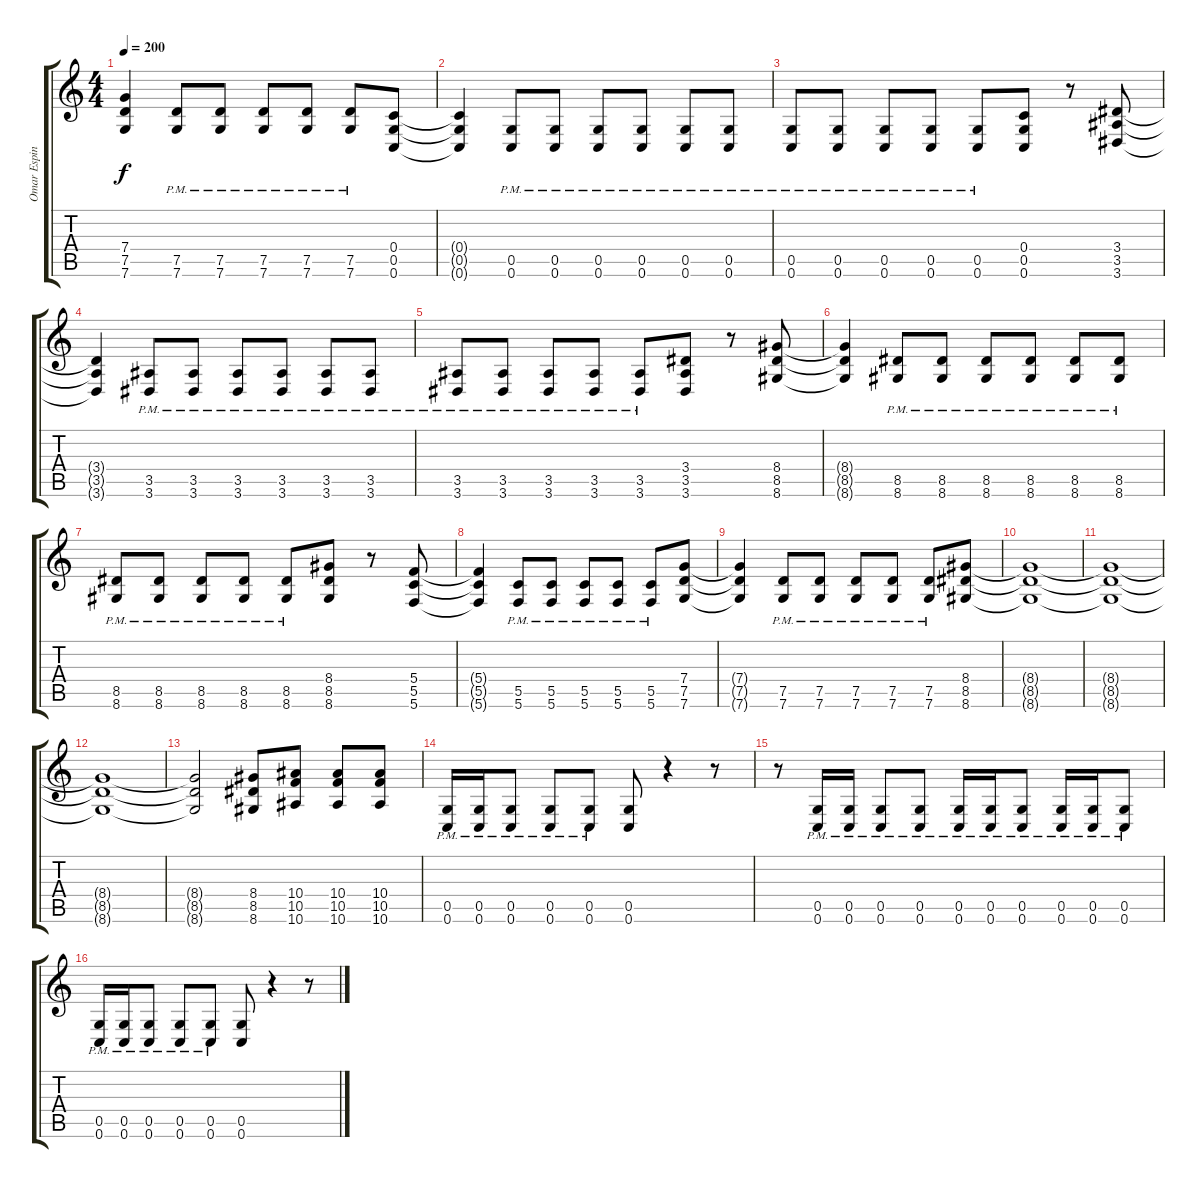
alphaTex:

\track ("Omar Espina - Guitar" "Omar Espin") {instrument distortionguitar}
\staff {score tabs}
\tuning (D4 A3 F3 C3 G2 C2) {hide}
\ts (4 4)
\tempo 200
\clef g2
\ks c
(7.4{t} 7.5{t} 7.6{t}).4{dy f} (7.5{pm} 7.6{pm}).8 (7.5{pm} 7.6{pm}).8 (7.5{pm} 7.6{pm}).8 (7.5{pm} 7.6{pm}).8 (7.5{pm} 7.6{pm}).8 (0.4 0.5 0.6).8 |
(0.4{t} 0.5{t} 0.6{t}).4 (0.5{pm} 0.6{pm}).8 (0.5{pm} 0.6{pm}).8 (0.5{pm} 0.6{pm}).8 (0.5{pm} 0.6{pm}).8 (0.5{pm} 0.6{pm}).8 (0.5{pm} 0.6{pm}).8 |
(0.5{pm} 0.6{pm}).8 (0.5{pm} 0.6{pm}).8 (0.5{pm} 0.6{pm}).8 (0.5{pm} 0.6{pm}).8 (0.5{pm} 0.6{pm}).8 (0.4 0.5 0.6).8 r.8 (3.4 3.5 3.6).8 |
(3.4{t} 3.5{t} 3.6{t}).4 (3.5{pm} 3.6{pm}).8 (3.5{pm} 3.6{pm}).8 (3.5{pm} 3.6{pm}).8 (3.5{pm} 3.6{pm}).8 (3.5{pm} 3.6{pm}).8 (3.5{pm} 3.6{pm}).8 |
(3.5{pm} 3.6{pm}).8 (3.5{pm} 3.6{pm}).8 (3.5{pm} 3.6{pm}).8 (3.5{pm} 3.6{pm}).8 (3.5{pm} 3.6{pm}).8 (3.4 3.5 3.6).8 r.8 (8.4 8.5 8.6).8 |
(8.4{t} 8.5{t} 8.6{t}).4 (8.5{pm} 8.6{pm}).8 (8.5{pm} 8.6{pm}).8 (8.5{pm} 8.6{pm}).8 (8.5{pm} 8.6{pm}).8 (8.5{pm} 8.6{pm}).8 (8.5{pm} 8.6{pm}).8 |
(8.5{pm} 8.6{pm}).8 (8.5{pm} 8.6{pm}).8 (8.5{pm} 8.6{pm}).8 (8.5{pm} 8.6{pm}).8 (8.5{pm} 8.6{pm}).8 (8.4 8.5 8.6).8 r.8 (5.4 5.5 5.6).8 |
(5.4{t} 5.5{t} 5.6{t}).4 (5.5{pm} 5.6{pm}).8 (5.5{pm} 5.6{pm}).8 (5.5{pm} 5.6{pm}).8 (5.5{pm} 5.6{pm}).8 (5.5{pm} 5.6{pm}).8 (7.4 7.5 7.6).8 |
(7.4{t} 7.5{t} 7.6{t}).4 (7.5{pm} 7.6{pm}).8 (7.5{pm} 7.6{pm}).8 (7.5{pm} 7.6{pm}).8 (7.5{pm} 7.6{pm}).8 (7.5{pm} 7.6{pm}).8 (8.4 8.5 8.6).8 |
(8.4{t} 8.5{t} 8.6{t}).1 |
(8.4{t} 8.5{t} 8.6{t}).1 |
(8.4{t} 8.5{t} 8.6{t}).1 |
(8.4{t} 8.5{t} 8.6{t}).2 (8.4 8.5 8.6).8 (10.4 10.5 10.6).8 (10.4 10.5 10.6).8 (10.4 10.5 10.6).8 |
(0.5{pm} 0.6{pm}).16 (0.5{pm} 0.6{pm}).16 (0.5{pm} 0.6{pm}).8 (0.5{pm} 0.6{pm}).8 (0.5{pm} 0.6{pm}).8 (0.5 0.6).8 r.4 r.8 |
r.8 (0.5{pm} 0.6{pm}).16 (0.5{pm} 0.6{pm}).16 (0.5{pm} 0.6{pm}).8 (0.5{pm} 0.6{pm}).8 (0.5{pm} 0.6{pm}).16 (0.5{pm} 0.6{pm}).16 (0.5{pm} 0.6{pm}).8 (0.5{pm} 0.6{pm}).16 (0.5{pm} 0.6{pm}).16 (0.5{pm} 0.6{pm}).8 |
(0.5{pm} 0.6{pm}).16 (0.5{pm} 0.6{pm}).16 (0.5{pm} 0.6{pm}).8 (0.5{pm} 0.6{pm}).8 (0.5{pm} 0.6{pm}).8 (0.5 0.6).8 r.4 r.8
